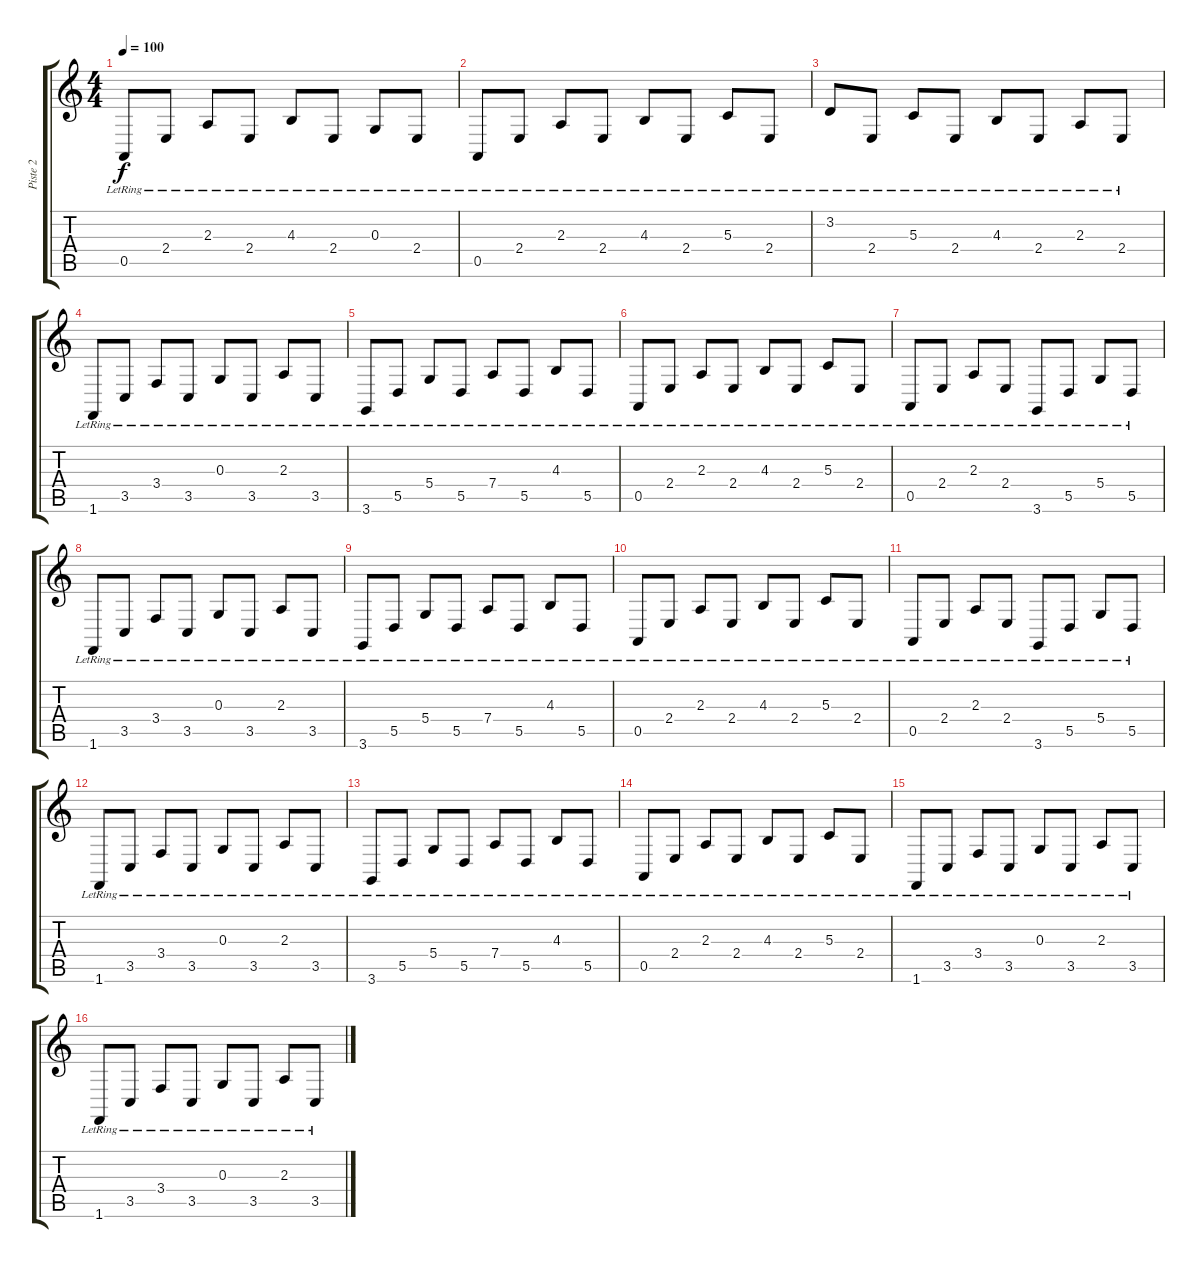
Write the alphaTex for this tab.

\track ("Piste 2" "Piste 2") {instrument acousticgrandpiano}
\staff {score tabs}
\tuning (E4 B3 G3 D3 A2 E2) {hide}
\ts (4 4)
\tempo 100
\clef g2
\ks c
0.5{lr}.8{dy f} 2.4{lr}.8 2.3{lr}.8 2.4{lr}.8 4.3{lr}.8 2.4{lr}.8 0.3{lr}.8 2.4{lr}.8 |
0.5{lr}.8 2.4{lr}.8 2.3{lr}.8 2.4{lr}.8 4.3{lr}.8 2.4{lr}.8 5.3{lr}.8 2.4{lr}.8 |
3.2{lr}.8 2.4{lr}.8 5.3{lr}.8 2.4{lr}.8 4.3{lr}.8 2.4{lr}.8 2.3{lr}.8 2.4{lr}.8 |
1.6{lr}.8 3.5{lr}.8 3.4{lr}.8 3.5{lr}.8 0.3{lr}.8 3.5{lr}.8 2.3{lr}.8 3.5{lr}.8 |
3.6{lr}.8 5.5{lr}.8 5.4{lr}.8 5.5{lr}.8 7.4{lr}.8 5.5{lr}.8 4.3{lr}.8 5.5{lr}.8 |
0.5{lr}.8 2.4{lr}.8 2.3{lr}.8 2.4{lr}.8 4.3{lr}.8 2.4{lr}.8 5.3{lr}.8 2.4{lr}.8 |
0.5{lr}.8 2.4{lr}.8 2.3{lr}.8 2.4{lr}.8 3.6{lr}.8 5.5{lr}.8 5.4{lr}.8 5.5{lr}.8 |
1.6{lr}.8 3.5{lr}.8 3.4{lr}.8 3.5{lr}.8 0.3{lr}.8 3.5{lr}.8 2.3{lr}.8 3.5{lr}.8 |
3.6{lr}.8 5.5{lr}.8 5.4{lr}.8 5.5{lr}.8 7.4{lr}.8 5.5{lr}.8 4.3{lr}.8 5.5{lr}.8 |
0.5{lr}.8 2.4{lr}.8 2.3{lr}.8 2.4{lr}.8 4.3{lr}.8 2.4{lr}.8 5.3{lr}.8 2.4{lr}.8 |
0.5{lr}.8 2.4{lr}.8 2.3{lr}.8 2.4{lr}.8 3.6{lr}.8 5.5{lr}.8 5.4{lr}.8 5.5{lr}.8 |
1.6{lr}.8 3.5{lr}.8 3.4{lr}.8 3.5{lr}.8 0.3{lr}.8 3.5{lr}.8 2.3{lr}.8 3.5{lr}.8 |
3.6{lr}.8 5.5{lr}.8 5.4{lr}.8 5.5{lr}.8 7.4{lr}.8 5.5{lr}.8 4.3{lr}.8 5.5{lr}.8 |
0.5{lr}.8 2.4{lr}.8 2.3{lr}.8 2.4{lr}.8 4.3{lr}.8 2.4{lr}.8 5.3{lr}.8 2.4{lr}.8 |
1.6{lr}.8 3.5{lr}.8 3.4{lr}.8 3.5{lr}.8 0.3{lr}.8 3.5{lr}.8 2.3{lr}.8 3.5{lr}.8 |
1.6{lr}.8 3.5{lr}.8 3.4{lr}.8 3.5{lr}.8 0.3{lr}.8 3.5{lr}.8 2.3{lr}.8 3.5{lr}.8
